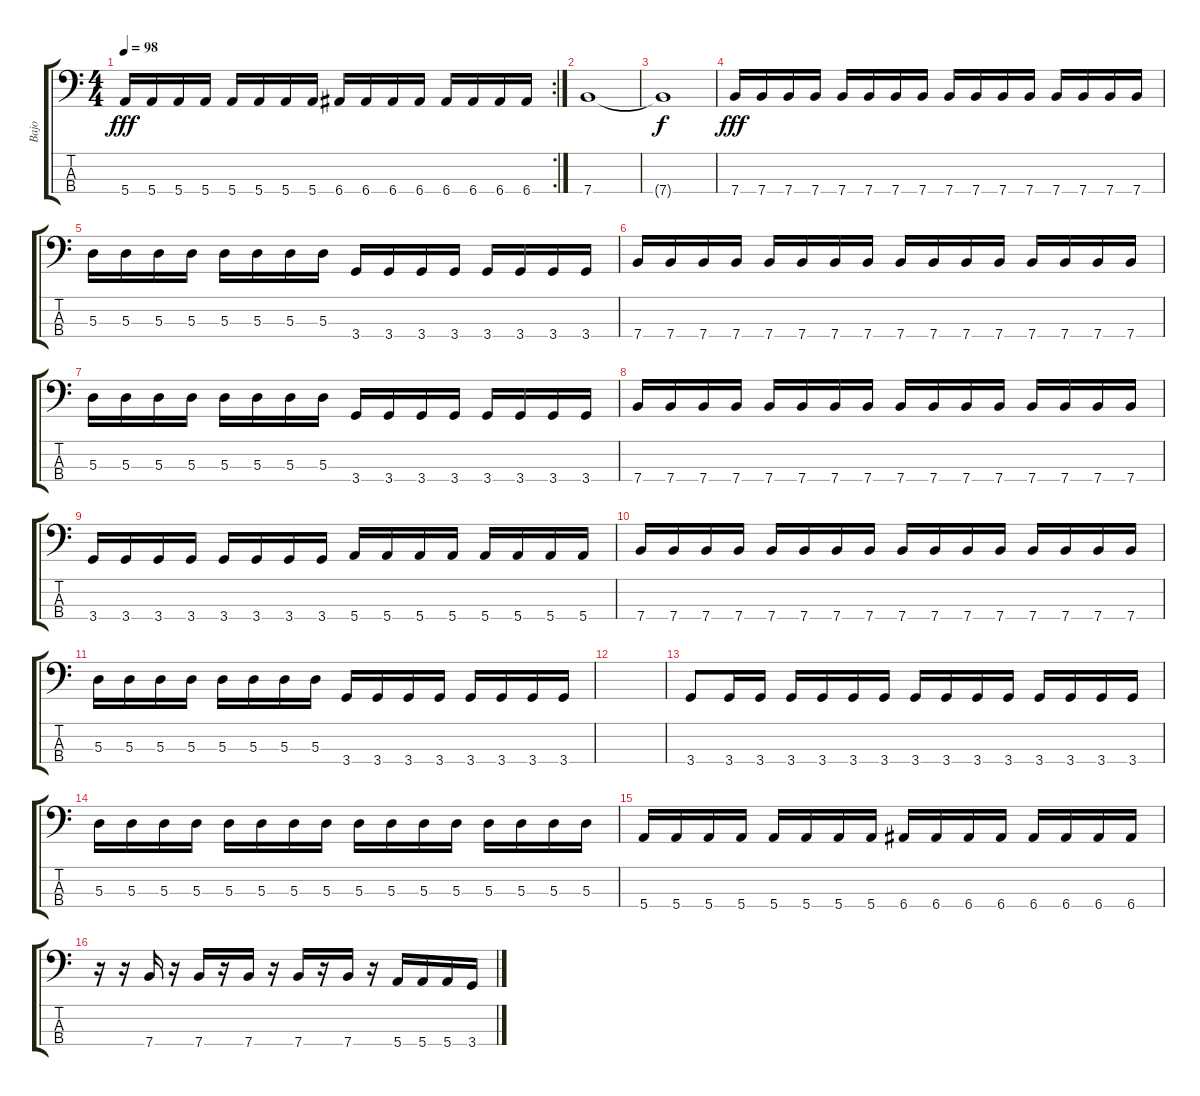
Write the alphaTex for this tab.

\track ("Bajo" "Bajo") {instrument electricbassfinger}
\staff {score tabs}
\tuning (G2 D2 A1 E1) {hide}
\rc 2
\ts (4 4)
\tempo 98
\clef f4
\ks c
5.4.16{dy fff} 5.4.16 5.4.16 5.4.16 5.4.16 5.4.16 5.4.16 5.4.16 6.4.16 6.4.16 6.4.16 6.4.16 6.4.16 6.4.16 6.4.16 6.4.16 |
7.4.1 |
7.4{t}.1{dy f} |
7.4.16{dy fff} 7.4.16 7.4.16 7.4.16 7.4.16 7.4.16 7.4.16 7.4.16 7.4.16 7.4.16 7.4.16 7.4.16 7.4.16 7.4.16 7.4.16 7.4.16 |
5.3.16 5.3.16 5.3.16 5.3.16 5.3.16 5.3.16 5.3.16 5.3.16 3.4.16 3.4.16 3.4.16 3.4.16 3.4.16 3.4.16 3.4.16 3.4.16 |
7.4.16 7.4.16 7.4.16 7.4.16 7.4.16 7.4.16 7.4.16 7.4.16 7.4.16 7.4.16 7.4.16 7.4.16 7.4.16 7.4.16 7.4.16 7.4.16 |
5.3.16 5.3.16 5.3.16 5.3.16 5.3.16 5.3.16 5.3.16 5.3.16 3.4.16 3.4.16 3.4.16 3.4.16 3.4.16 3.4.16 3.4.16 3.4.16 |
7.4.16 7.4.16 7.4.16 7.4.16 7.4.16 7.4.16 7.4.16 7.4.16 7.4.16 7.4.16 7.4.16 7.4.16 7.4.16 7.4.16 7.4.16 7.4.16 |
3.4.16 3.4.16 3.4.16 3.4.16 3.4.16 3.4.16 3.4.16 3.4.16 5.4.16 5.4.16 5.4.16 5.4.16 5.4.16 5.4.16 5.4.16 5.4.16 |
7.4.16 7.4.16 7.4.16 7.4.16 7.4.16 7.4.16 7.4.16 7.4.16 7.4.16 7.4.16 7.4.16 7.4.16 7.4.16 7.4.16 7.4.16 7.4.16 |
5.3.16 5.3.16 5.3.16 5.3.16 5.3.16 5.3.16 5.3.16 5.3.16 3.4.16 3.4.16 3.4.16 3.4.16 3.4.16 3.4.16 3.4.16 3.4.16 |
|
3.4.8 3.4.16 3.4.16 3.4.16 3.4.16 3.4.16 3.4.16 3.4.16 3.4.16 3.4.16 3.4.16 3.4.16 3.4.16 3.4.16 3.4.16 |
5.3.16 5.3.16 5.3.16 5.3.16 5.3.16 5.3.16 5.3.16 5.3.16 5.3.16 5.3.16 5.3.16 5.3.16 5.3.16 5.3.16 5.3.16 5.3.16 |
5.4.16 5.4.16 5.4.16 5.4.16 5.4.16 5.4.16 5.4.16 5.4.16 6.4.16 6.4.16 6.4.16 6.4.16 6.4.16 6.4.16 6.4.16 6.4.16 |
r.16 r.16 7.4.16 r.16 7.4.16 r.16 7.4.16 r.16 7.4.16 r.16 7.4.16 r.16 5.4.16 5.4.16 5.4.16 3.4.16
